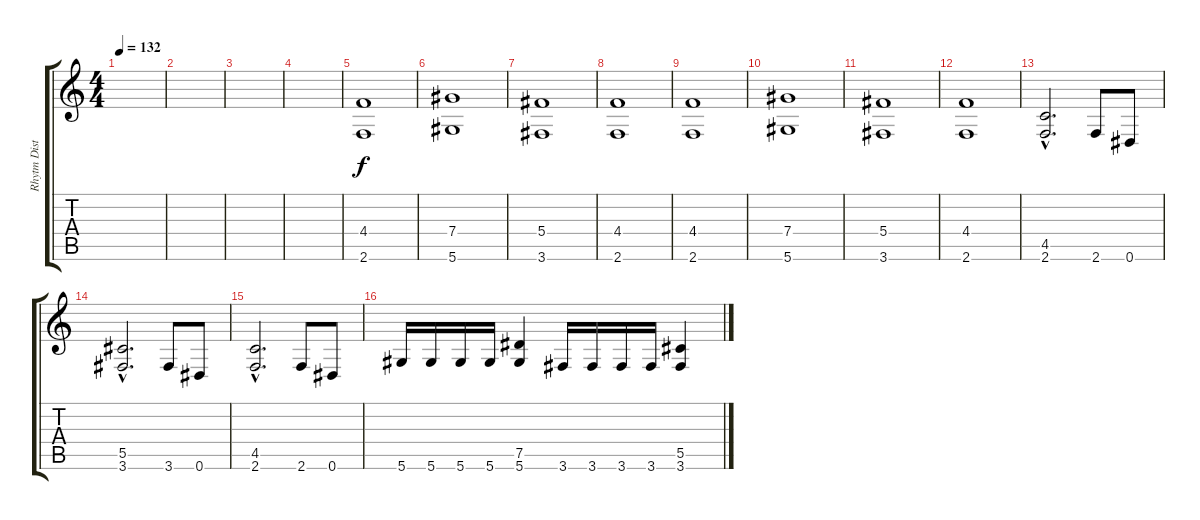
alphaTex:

\track ("Rhytm Distortion" "Rhytm Dist") {instrument overdrivenguitar}
\staff {score tabs}
\tuning (Eb4 Bb3 Gb3 Db3 Ab2 Eb2) {hide}
\ts (4 4)
\tempo 132
\tempo 139
\tempo 132
\clef g2
\ks c
|
|
|
|
(4.4 2.6).1 |
(7.4 5.6).1 |
(5.4 3.6).1 |
(4.4 2.6).1 |
(4.4 2.6).1 |
(7.4 5.6).1 |
(5.4 3.6).1 |
(4.4 2.6).1 |
(4.5{hac} 2.6{hac}).2{d} 2.6.8 0.6.8 |
(5.5{hac} 3.6{hac}).2{d} 3.6.8 0.6.8 |
(4.5{hac} 2.6{hac}).2{d} 2.6.8 0.6.8 |
5.6.16 5.6.16 5.6.16 5.6.16 (7.5 5.6).4 3.6.16 3.6.16 3.6.16 3.6.16 (5.5 3.6).4
